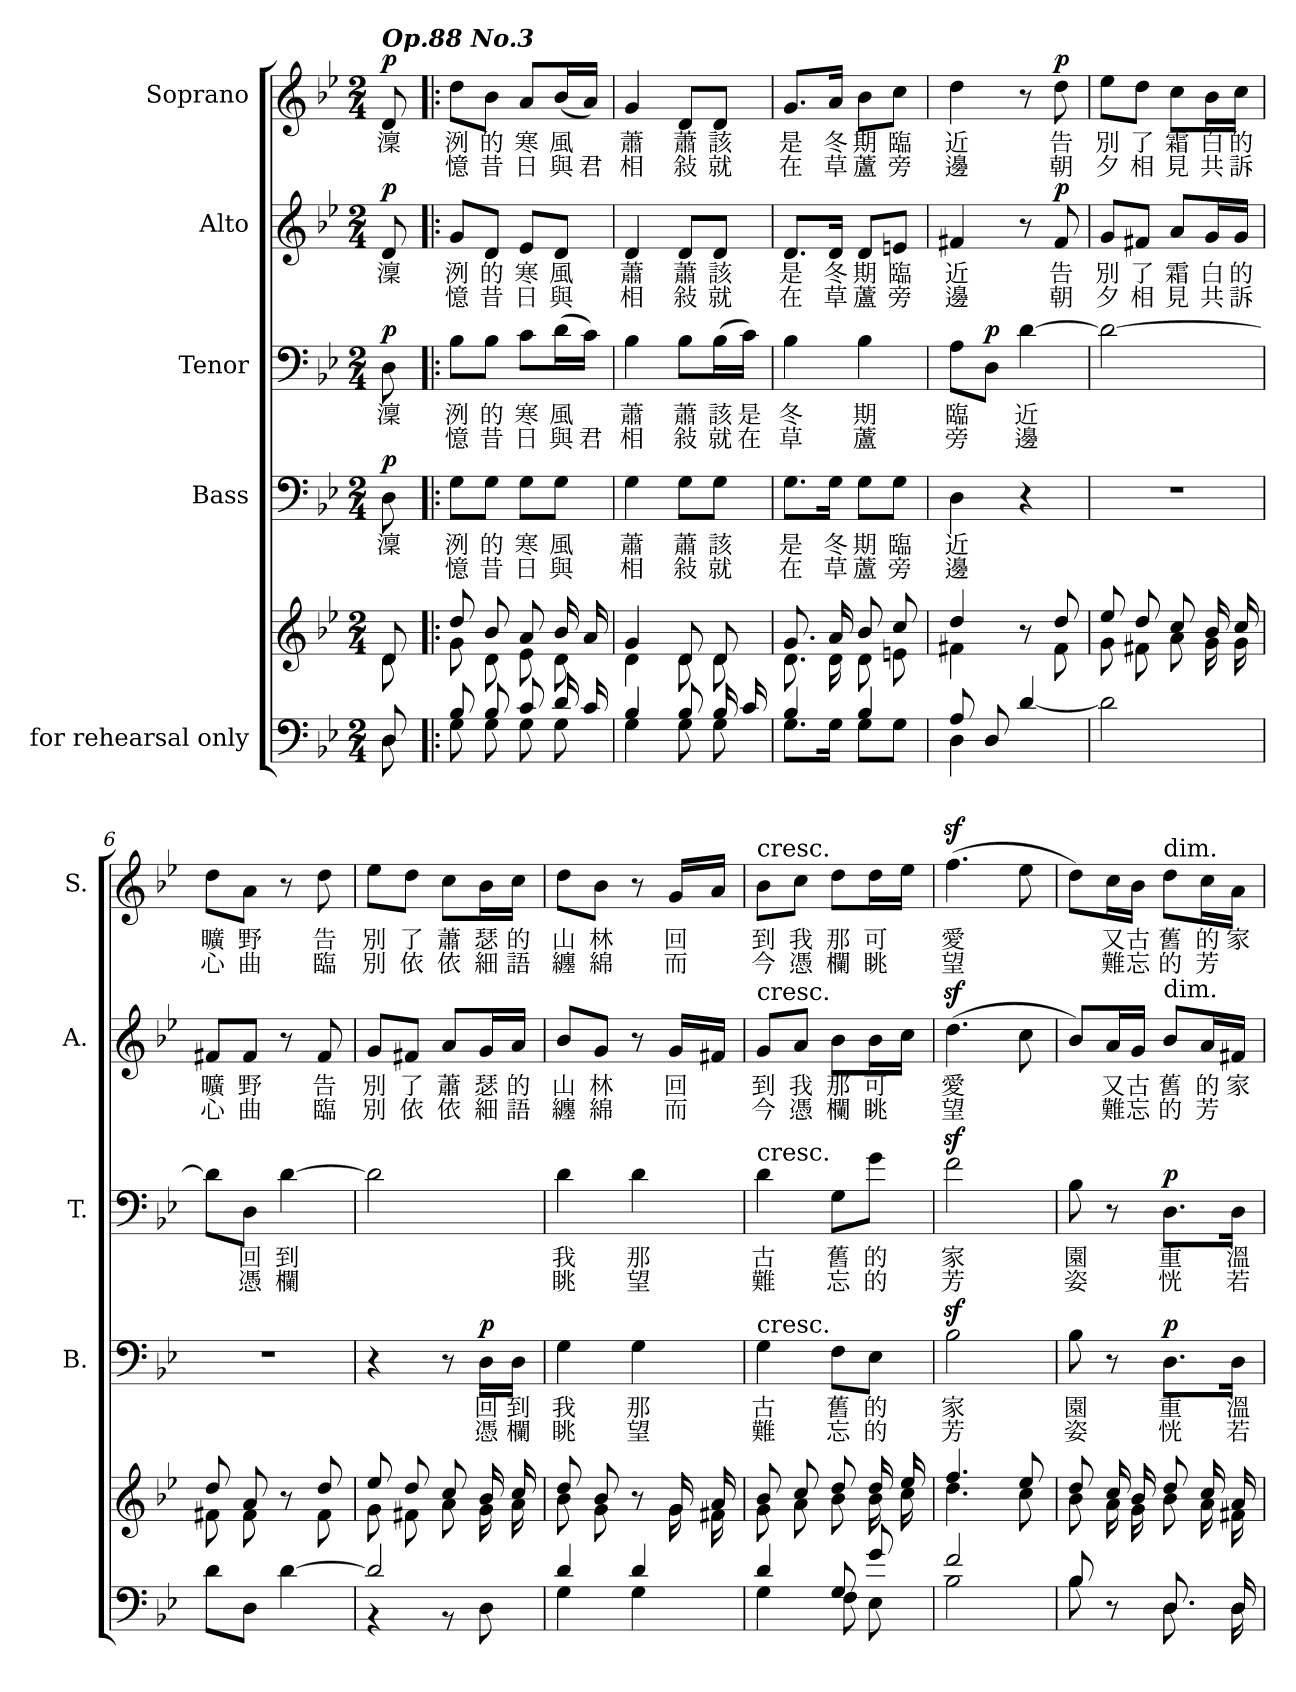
**kern	**kern	**kern	**text	**text	**dynam	**kern	**text	**text	**dynam	**kern	**text	**text	**dynam	**kern	**text	**text	**dynam
*part5	*part5	*part4	*part4	*part4	*part4	*part3	*part3	*part3	*part3	*part2	*part2	*part2	*part2	*part1	*part1	*part1	*part1
*staff6	*staff5	*staff4	*staff4	*staff4	*staff4	*staff3	*staff3	*staff3	*staff3	*staff2	*staff2	*staff2	*staff2	*staff1	*staff1	*staff1	*staff1
*I"for  rehearsal  only	*	*I"Bass	*	*	*	*I"Tenor	*	*	*	*I"Alto	*	*	*	*I"Soprano	*	*	*
*	*	*I'B.	*	*	*	*I'T.	*	*	*	*I'A.	*	*	*	*I'S.	*	*	*
*clefF4	*clefG2	*clefF4	*	*	*	*clefF4	*	*	*	*clefG2	*	*	*	*clefG2	*	*	*
*k[b-e-]	*k[b-e-]	*k[b-e-]	*	*	*	*k[b-e-]	*	*	*	*k[b-e-]	*	*	*	*k[b-e-]	*	*	*
*g:	*g:	*g:	*	*	*	*g:	*	*	*	*g:	*	*	*	*g:	*	*	*
*M2/4	*M2/4	*M2/4	*	*	*	*M2/4	*	*	*	*M2/4	*	*	*	*M2/4	*	*	*
*MM80	*MM80	*MM80	*	*	*	*MM80	*	*	*	*MM80	*	*	*	*MM80	*	*	*
=	=	=	=	=	=	=	=	=	=	=	=	=	=	=	=	=	=
*^	*^	*	*	*	*	*	*	*	*	*	*	*	*	*	*	*	*
!	!	!	!	!	!	!	!	!	!	!	!	!	!	!	!	!LO:TX:a:Bi:t=Op.88 No.3	!	!	!
!	!	!	!	!	!	!	!LO:DY:a	!	!	!	!LO:DY:a	!	!	!	!LO:DY:a	!	!	!	!LO:DY:a
8D!/	8D!\	8d!/	8d!\	8D\	澟	.	p	8D\	澟	.	p	8d/	澟	.	p	8d/	澟	.	p
=1!|:	=1!|:	=1!|:	=1!|:	=1!|:	=1!|:	=1!|:	=1!|:	=1!|:	=1!|:	=1!|:	=1!|:	=1!|:	=1!|:	=1!|:	=1!|:	=1!|:	=1!|:	=1!|:	=1!|:
8B-!/	8G!\	8dd!/	8g!\	8G\L	洌	憶	.	8B-\L	洌	憶	.	8g/L	洌	憶	.	8dd\L	洌	憶	.
8B-!/	8G!\	8b-!/	8d!\	8G\J	的	昔	.	8B-\J	的	昔	.	8d/J	的	昔	.	8b-\J	的	昔	.
8c!/	8G!\	8a!/	8e-!\	8G\L	寒	日	.	8c\L	寒	日	.	8e-/L	寒	日	.	8a/L	寒	日	.
16d!/	8G!\	16b-!/	8d!\	8G\J	風	與	.	(16d\L	風	與	.	8d/J	風	與	.	(16b-/L	風	與	.
16c!/	.	16a!/	.	.	.	.	.	16c\JJ)	.	君	.	.	.	.	.	16a/JJ)	.	君	.
=2	=2	=2	=2	=2	=2	=2	=2	=2	=2	=2	=2	=2	=2	=2	=2	=2	=2	=2	=2
4B-!/	4G!\	4g!/	4d!\	4G\	蕭	相	.	4B-\	蕭	相	.	4d/	蕭	相	.	4g/	蕭	相	.
8B-!/	8G!\	8d!/	8d!\	8G\L	蕭	敍	.	8B-\L	蕭	敍	.	8d/L	蕭	敍	.	8d/L	蕭	敍	.
16B-!/	8G!\	8d!/	8d!\	8G\J	該	就	.	(16B-\L	該	就	.	8d/J	該	就	.	8d/J	該	就	.
16c!/	.	.	.	.	.	.	.	16c\JJ)	是	在	.	.	.	.	.	.	.	.	.
=3	=3	=3	=3	=3	=3	=3	=3	=3	=3	=3	=3	=3	=3	=3	=3	=3	=3	=3	=3
4B-!/	8.G!\L	8.g!/	8.d!\	8.G\L	是	在	.	4B-\	冬	草	.	8.d/L	是	在	.	8.g/L	是	在	.
.	16G!\Jk	16a!/	16d!\	16G\Jk	冬	草	.	.	.	.	.	16d/Jk	冬	草	.	16a/Jk	冬	草	.
4B-!/	8G!\L	8b-!/	8d!\	8G\L	期	蘆	.	4B-\	期	蘆	.	8d/L	期	蘆	.	8b-\L	期	蘆	.
.	8G!\J	8cc!/	8en!\	8G\J	臨	旁	.	.	.	.	.	8en/J	臨	旁	.	8cc\J	臨	旁	.
=4	=4	=4	=4	=4	=4	=4	=4	=4	=4	=4	=4	=4	=4	=4	=4	=4	=4	=4	=4
8A!/	4D!\	4dd!/	4f#X!\	4D\	近	邊	.	8A\L	臨	旁	.	4f#X/	近	邊	.	4dd\	近	邊	.
!	!	!	!	!	!	!	!	!	!	!	!LO:DY:a	!	!	!	!	!	!	!	!
8D!/	.	.	.	.	.	.	.	8D\J	.	.	p	.	.	.	.	.	.	.	.
[4d!/	4ryy	8r	8ryy	4r	.	.	.	[4d\	近	邊	.	8r	.	.	.	8r	.	.	.
!	!	!	!	!	!	!	!	!	!	!	!	!	!	!	!LO:DY:a	!	!	!	!LO:DY:a
.	.	8dd!/	8f#!\	.	.	.	.	.	.	.	.	8f#/	告	朝	p	8dd\	告	朝	p
*v	*v	*	*	*	*	*	*	*	*	*	*	*	*	*	*	*	*	*	*
!!LO:PB:g=z
=5	=5	=5	=5	=5	=5	=5	=5	=5	=5	=5	=5	=5	=5	=5	=5	=5	=5	=5
2d!\]	8ee-!/	8g!\	2r	.	.	.	2d\_	.	.	.	8g/L	別	夕	.	8ee-\L	別	夕	.
.	8dd!/	8f#X!\	.	.	.	.	.	.	.	.	8f#X/J	了	相	.	8dd\J	了	相	.
.	8cc!/	8a!\	.	.	.	.	.	.	.	.	8a/L	霜	見	.	8cc\L	霜	見	.
.	16b-!/	16g!\	.	.	.	.	.	.	.	.	16g/L	白	共	.	16b-\L	白	共	.
.	16cc!/	16g!\	.	.	.	.	.	.	.	.	16g/JJ	的	訴	.	16cc\JJ	的	訴	.
=6	=6	=6	=6	=6	=6	=6	=6	=6	=6	=6	=6	=6	=6	=6	=6	=6	=6	=6
8d!\L	8dd!/	8f#X!\	2r	.	.	.	8d\L]	.	.	.	8f#X/L	曠	心	.	8dd\L	曠	心	.
8D!\J	8a!/	8f#!\	.	.	.	.	8D\J	回	憑	.	8f#/J	野	曲	.	8a\J	野	曲	.
[4d!\	8r	8ryy	.	.	.	.	[4d\	到	欄	.	8r	.	.	.	8r	.	.	.
.	8dd!/	8f#!\	.	.	.	.	.	.	.	.	8f#/	告	臨	.	8dd\	告	臨	.
=7	=7	=7	=7	=7	=7	=7	=7	=7	=7	=7	=7	=7	=7	=7	=7	=7	=7	=7
*^	*	*	*	*	*	*	*	*	*	*	*	*	*	*	*	*	*	*
2d!/]	4r	8ee-!/	8g!\	4r	.	.	.	2d\]	.	.	.	8g/L	別	別	.	8ee-\L	別	別	.
.	.	8dd!/	8f#X!\	.	.	.	.	.	.	.	.	8f#X/J	了	依	.	8dd\J	了	依	.
.	8r	8cc!/	8a!\	8r	.	.	.	.	.	.	.	8a/L	蕭	依	.	8cc\L	蕭	依	.
!	!	!	!	!	!	!	!LO:DY:a	!	!	!	!	!	!	!	!	!	!	!	!
.	8D!\	16b-!/	16g!\	16D\LL	回	憑	p	.	.	.	.	16g/L	瑟	細	.	16b-\L	瑟	細	.
.	.	16cc!/	16a!\	16D\JJ	到	欄	.	.	.	.	.	16a/JJ	的	語	.	16cc\JJ	的	語	.
=8	=8	=8	=8	=8	=8	=8	=8	=8	=8	=8	=8	=8	=8	=8	=8	=8	=8	=8	=8
4d!/	4G!\	8dd!/	8b-!\	4G\	我	眺	.	4d\	我	眺	.	8b-/L	山	纏	.	8dd\L	山	纏	.
.	.	8b-!/	8g!\	.	.	.	.	.	.	.	.	8g/J	林	綿	.	8b-\J	林	綿	.
4d!/	4G!\	8r	8ryy	4G\	那	望	.	4d\	那	望	.	8r	.	.	.	8r	.	.	.
.	.	16g!/	16g!\	.	.	.	.	.	.	.	.	16g/LL	回	而	.	16g/LL	回	而	.
.	.	16a!/	16f#X!\	.	.	.	.	.	.	.	.	16f#X/JJ	.	.	.	16a/JJ	.	.	.
=9	=9	=9	=9	=9	=9	=9	=9	=9	=9	=9	=9	=9	=9	=9	=9	=9	=9	=9	=9
!	!	!	!	!	!	!	!	!	!	!	!	!	!	!	!	!LO:TX:a:t=cresc.	!	!	!
!	!	!	!	!	!	!	!	!	!	!	!	!LO:TX:a:t=cresc.	!	!	!	!	!	!	!
!	!	!	!	!	!	!	!	!LO:TX:a:t=cresc.	!	!	!	!	!	!	!	!	!	!	!
!	!	!	!	!LO:TX:a:t=cresc.	!	!	!	!	!	!	!	!	!	!	!	!	!	!	!
4d!/	4G!\	8b-!/	8g!\	4G\	古	難	.	4d\	古	難	.	8g/L	到	今	.	8b-\L	到	今	.
.	.	8cc!/	8a!\	.	.	.	.	.	.	.	.	8a/J	我	憑	.	8cc\J	我	憑	.
8G!/	8F!\	8dd!/	8b-!\	8F\L	舊	忘	.	8G\L	舊	忘	.	8b-\L	那	欄	.	8dd\L	那	欄	.
8g!/	8E-!\	16dd!/	16b-!\	8E-\J	的	的	.	8g\J	的	的	.	16b-\L	可	眺	.	16dd\L	可	眺	.
.	.	16ee-!/	16cc!\	.	.	.	.	.	.	.	.	16cc\JJ	.	.	.	16ee-\JJ	.	.	.
=10	=10	=10	=10	=10	=10	=10	=10	=10	=10	=10	=10	=10	=10	=10	=10	=10	=10	=10	=10
2f!/	2B-!\	4.ff!/	4.dd!\	2B-z>\	家	芳	.	2fz>\	家	芳	.	(4.ddz>\	愛	望	.	(4.ffz>\	愛	望	.
.	.	8ee-!/	8cc!\	.	.	.	.	.	.	.	.	8cc\	.	.	.	8ee-\	.	.	.
!!LO:LB:g=z
=11	=11	=11	=11	=11	=11	=11	=11	=11	=11	=11	=11	=11	=11	=11	=11	=11	=11	=11	=11
8B-!/	8B-!\	8dd!/	8b-!\	8B-\	園	姿	.	8B-\	園	姿	.	8b-/L)	.	.	.	8dd\L)	.	.	.
8r	8ryy	16cc!/	16a!\	8r	.	.	.	8r	.	.	.	16a/L	又	難	.	16cc\L	又	難	.
.	.	16b-!/	16g!\	.	.	.	.	.	.	.	.	16g/JJ	古	忘	.	16b-\JJ	古	忘	.
!	!	!	!	!	!	!	!	!	!	!	!	!	!	!	!	!LO:TX:a:t=dim.	!	!	!
!	!	!	!	!	!	!	!	!	!	!	!	!LO:TX:a:t=dim.	!	!	!	!	!	!	!
!	!	!	!	!	!	!	!LO:DY:a	!	!	!	!LO:DY:a	!	!	!	!	!	!	!	!
8.D!/	8.D!\	8dd!/	8b-!\	8.D\L	重	恍	p	8.D\L	重	恍	p	8b-/L	舊	的	.	8dd\L	舊	的	.
.	.	16cc!/	16a!\	.	.	.	.	.	.	.	.	16a/L	的	芳	.	16cc\L	的	芳	.
16D!/	16D!\	16a!/	16f#X!\	16D\Jk	溫	若	.	16D\Jk	溫	若	.	16f#X/JJ	家	.	.	16a\JJ	家	.	.
*v	*v	*	*	*	*	*	*	*	*	*	*	*	*	*	*	*	*	*	*
*	*v	*v	*	*	*	*	*	*	*	*	*	*	*	*	*	*	*	*
=	=	=	=	=	=	=	=	=	=	=	=	=	=	=	=	=	=
*-	*-	*-	*-	*-	*-	*-	*-	*-	*-	*-	*-	*-	*-	*-	*-	*-	*-
